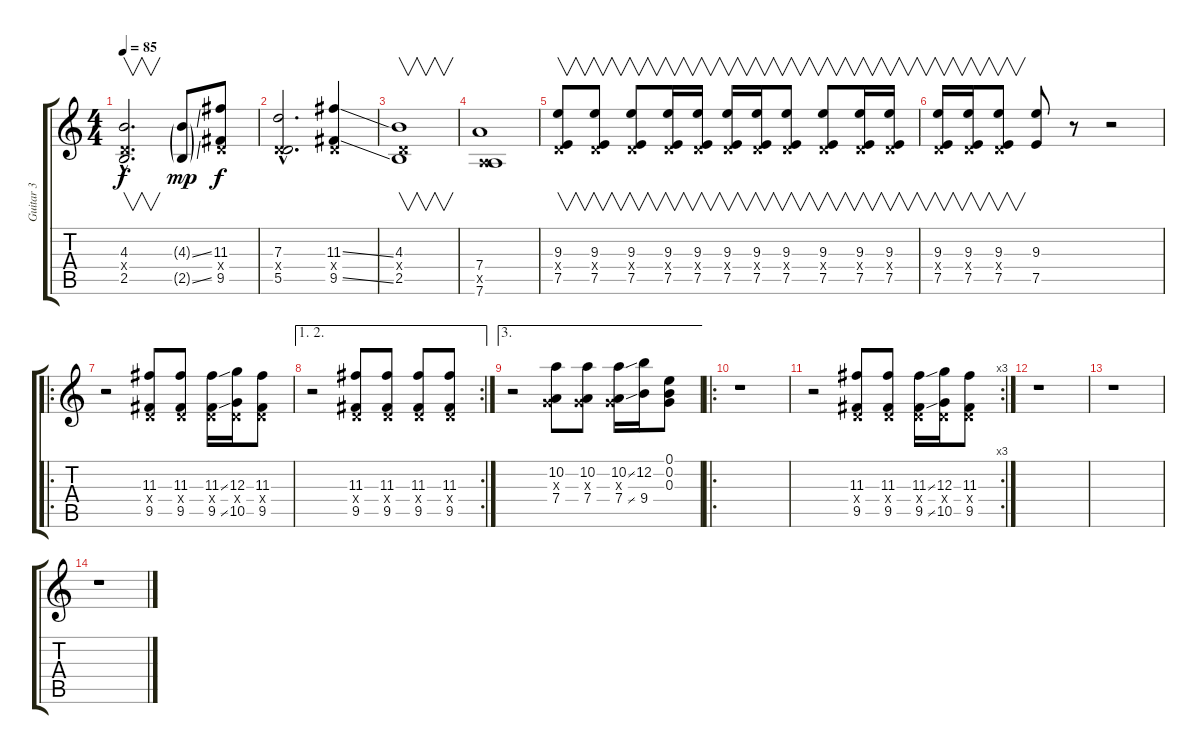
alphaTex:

\track ("Guitar 3" "Guitar 3") {instrument distortionguitar}
\staff {score tabs}
\tuning (E4 B3 G3 D3 A2 D2) {hide}
\ts (4 4)
\tempo 85
\clef g2
\ks c
(4.3{hac} 0.4{hac x} 2.5{hac}).2{v d dy f} (4.3{ss g} 2.5{ss g}).8{dy mp} (11.3 0.4{x} 9.5).8{dy f} |
(7.3{hac} 0.4{hac x} 5.5{hac}).2{d} (11.3{ss} 0.4{x} 9.5{ss}).4 |
(4.3 0.4{x} 2.5).1{v} |
(7.4 0.5{x} 7.6).1 |
(9.3 0.4{x} 7.5).8{v} (9.3 0.4{x} 7.5).8{v} (9.3 0.4{x} 7.5).8{v} (9.3 0.4{x} 7.5).16{v} (9.3 0.4{x} 7.5).16{v} (9.3 0.4{x} 7.5).16{v} (9.3 0.4{x} 7.5).16{v} (9.3 0.4{x} 7.5).8{v} (9.3 0.4{x} 7.5).8{v} (9.3 0.4{x} 7.5).16{v} (9.3 0.4{x} 7.5).16{v} |
(9.3 0.4{x} 7.5).16{v} (9.3 0.4{x} 7.5).16{v} (9.3 0.4{x} 7.5).8{v} (9.3 7.5).8 r.8 r.2 |
\ro
r.2 (11.3 0.4{x} 9.5).8 (11.3 0.4{x} 9.5).8 (11.3{ss} 0.4{x} 9.5{ss}).16 (12.3 0.4{x} 10.5).16 (11.3 0.4{x} 9.5).8 |
\ae (1 2)
\rc 2
r.2 (11.3 0.4{x} 9.5).8 (11.3 0.4{x} 9.5).8 (11.3 0.4{x} 9.5).8 (11.3 0.4{x} 9.5).8 |
\ae 3
r.2 (10.2 0.3{x} 7.4).8 (10.2 0.3{x} 7.4).8 (10.2{ss} 0.3{x} 7.4{ss}).16 (12.2 9.4).16 (0.1 0.2 0.3).8 |
\ro
r.1 |
\rc 3
r.2 (11.3 0.4{x} 9.5).8 (11.3 0.4{x} 9.5).8 (11.3{ss} 0.4{x} 9.5{ss}).16 (12.3 0.4{x} 10.5).16 (11.3 0.4{x} 9.5).8 |
r.1 |
r.1 |
r.1
